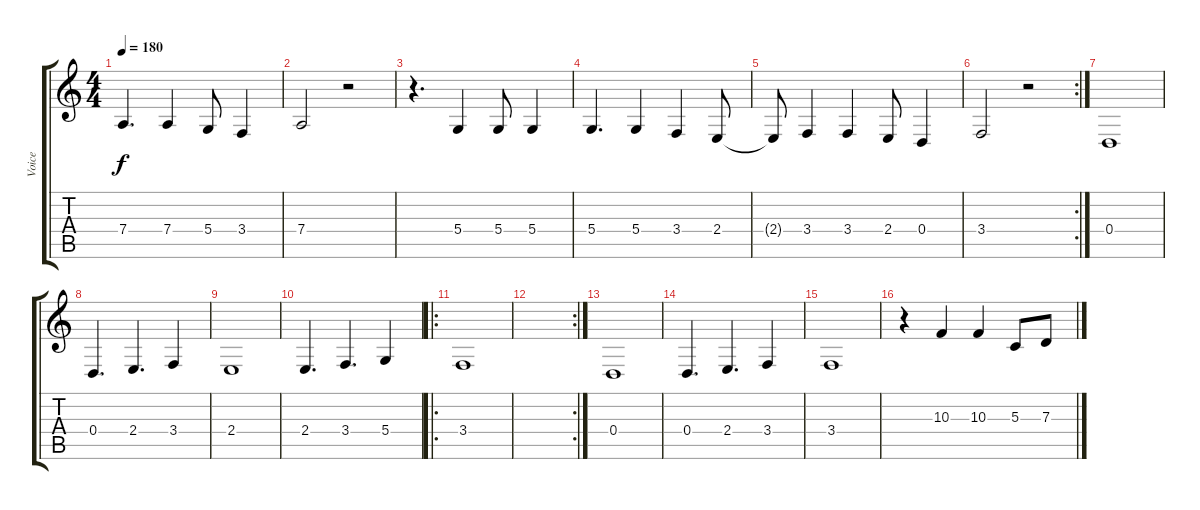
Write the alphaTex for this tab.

\track ("Voice" "Voice") {instrument altosax}
\staff {score tabs}
\tuning (E4 B3 G3 D3 A2 E2) {hide}
\ts (4 4)
\tempo 180
\clef g2
\ks c
7.4.4{d dy f} 7.4.4 5.4.8 3.4.4 |
7.4.2 r.2 |
r.4{d} 5.4.4 5.4.8 5.4.4 |
5.4.4{d} 5.4.4 3.4.4 2.4.8 |
2.4{t}.8 3.4.4 3.4.4 2.4.8 0.4.4 |
\rc 2
3.4.2 r.2 |
0.4.1 |
0.4.4{d} 2.4.4{d} 3.4.4 |
2.4.1 |
2.4.4{d} 3.4.4{d} 5.4.4 |
\ro
3.4.1 |
\rc 2
|
0.4.1 |
0.4.4{d} 2.4.4{d} 3.4.4 |
3.4.1 |
r.4 10.3.4 10.3.4 5.3.8 7.3.8
